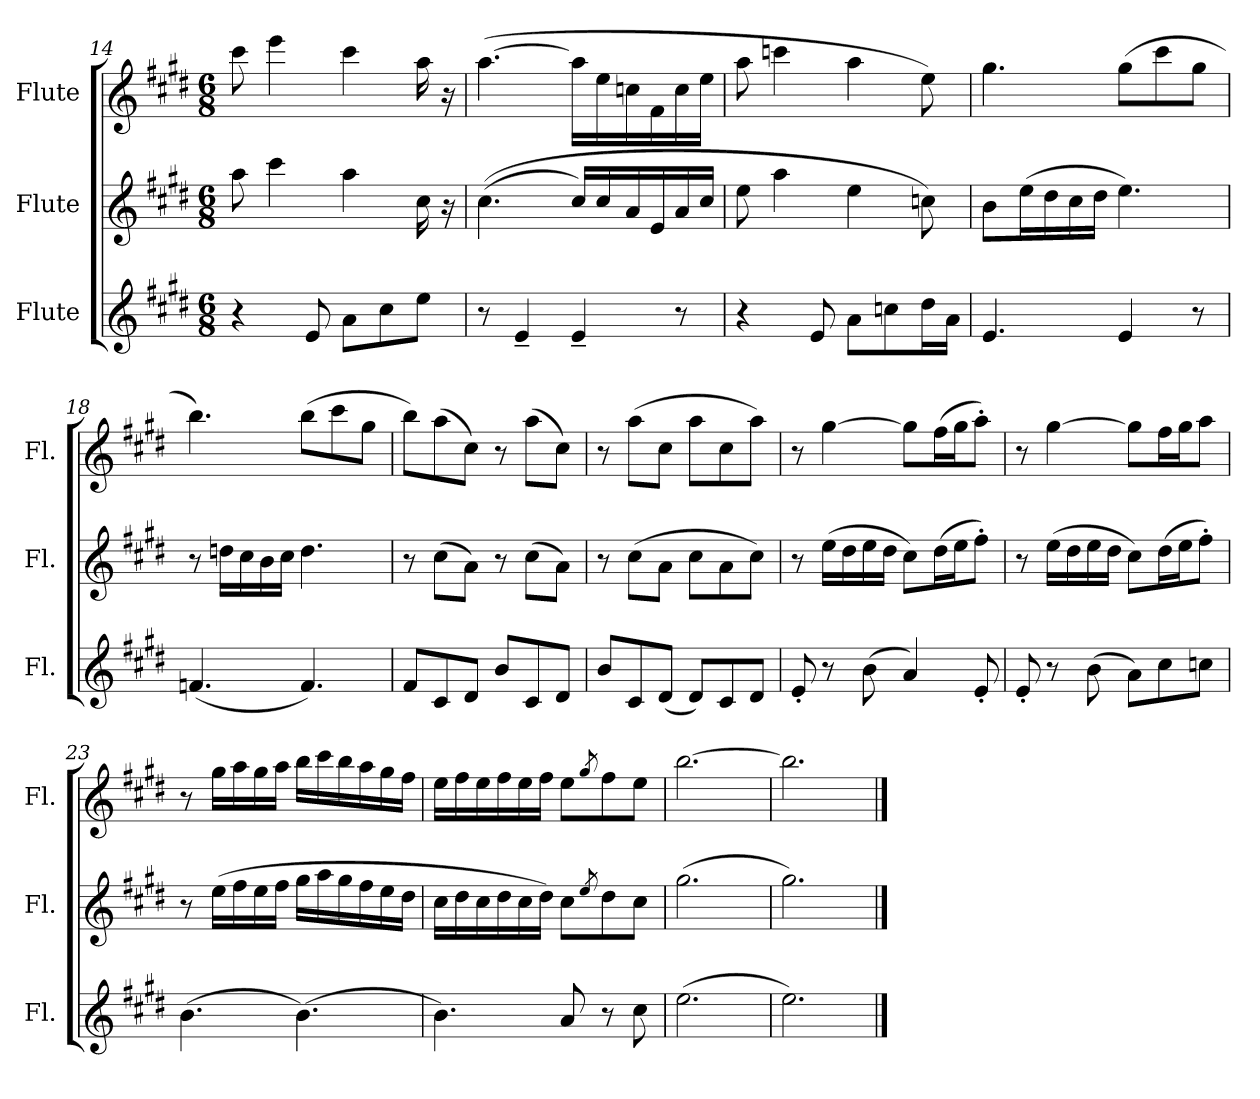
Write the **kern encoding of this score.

**kern	**kern	**kern
*part3	*part2	*part1
*staff3	*staff2	*staff1
*I"Flute	*I"Flute	*I"Flute
*I'Fl.	*I'Fl.	*I'Fl.
*clefG2	*clefG2	*clefG2
*k[f#c#g#d#]	*k[f#c#g#d#]	*k[f#c#g#d#]
*M6/8	*M6/8	*M6/8
=14	=14	=14
4r	8aa\	8ccc#\
.	4ccc#\	4eee\
8e/	.	.
8a\L	4aa\	4ccc#\
8cc#\	.	.
8ee\J	16cc#\	16aa\
.	16r	16r
=15	=15	=15
8r	((4.cc#\	([4.aa\
4e~/	.	.
4e~/	16cc#/LL)	16aa\LL]
.	16cc#/	16ee\
.	16a/	16ccn\
.	16e/	16f#\
8r	16a/	16cc\
.	16cc#/JJ	16ee\JJ
=16	=16	=16
4r	8ee\	8aa\
.	4aa\	4cccn\
8e/	.	.
8a\L	4ee\	4aa\
8ccn\	.	.
16dd#\L	8ccn\)	8ee\)
16a\JJ	.	.
!!LO:LB:g=z
=17	=17	=17
4.e/	8b\L	4.gg#\
.	(16ee\L	.
.	16dd#\	.
.	16cc#\	.
.	16dd#\JJ	.
4e/	4.ee\)	(8gg#\L
.	.	8ccc#\
8r	.	8gg#\J
=18	=18	=18
(4.fn/	8r	4.bb\)
.	16ddn\LL	.
.	16cc#\	.
.	16b\	.
.	16cc#\JJ	.
4.f/)	4.dd\	(8bb\L
.	.	8ccc#\
.	.	8gg#\J
=19	=19	=19
8f#/L	8r	8bb\L)
8c#/	(8cc#\L	(8aa\
8d#/J	8a\J)	8cc#\J)
8b/L	8r	8r
8c#/	(8cc#\L	(8aa\L
8d#/J	8a\J)	8cc#\J)
=20	=20	=20
8b/L	8r	8r
8c#/	(8cc#\L	(8aa\L
(8d#/J	8a\J	8cc#\J
8d#/L)	8cc#\L	8aa\L
8c#/	8a\	8cc#\
8d#/J	8cc#\J)	8aa\J)
!!LO:LB:g=z
=21	=21	=21
8e'/	8r	8r
8r	(16ee\LL	[4gg#\
.	16dd#\	.
(8b\	16ee\	.
.	16dd#\JJ	.
4a/)	8cc#\L)	8gg#\L]
.	(16dd#\L	(16ff#\L
.	16ee\J	16gg#\J
8e'/	8ff#'\J)	8aa'\J)
=22	=22	=22
8e'/	8r	8r
8r	(16ee\LL	[4gg#\
.	16dd#\	.
(8b\	16ee\	.
.	16dd#\JJ	.
8a\L)	8cc#\L)	8gg#\L]
8cc#\	(16dd#\L	16ff#\L
.	16ee\J	16gg#\J
8ccn\J	8ff#'\J)	8aa\J
=23	=23	=23
(4.b\	8r	8r
.	(16ee\LL	16gg#\LL
.	16ff#\	16aa\
.	16ee\	16gg#\
.	16ff#\JJ	16aa\JJ
(4.b\)	16gg#\LL	16bb\LL
.	16aa\	16ccc#\
.	16gg#\	16bb\
.	16ff#\	16aa\
.	16ee\	16gg#\
.	16dd#\JJ	16ff#\JJ
=24	=24	=24
4.b\)	16cc#\LL	16ee\LL
.	16dd#\	16ff#\
.	16cc#\	16ee\
.	16dd#\	16ff#\
.	16cc#\	16ee\
.	16dd#\JJ)	16ff#\JJ
8a/	8cc#\L	8ee\L
.	8qee/	8qgg#/
8r	8dd#\	8ff#\
8cc#\	8cc#\J	8ee\J
!!LO:LB:g=z
=25	=25	=25
(2.ee\	(2.gg#\	[2.bb\
=26	=26	=26
2.ee\)	2.gg#\)	2.bb\]
==	==	==
*-	*-	*-
